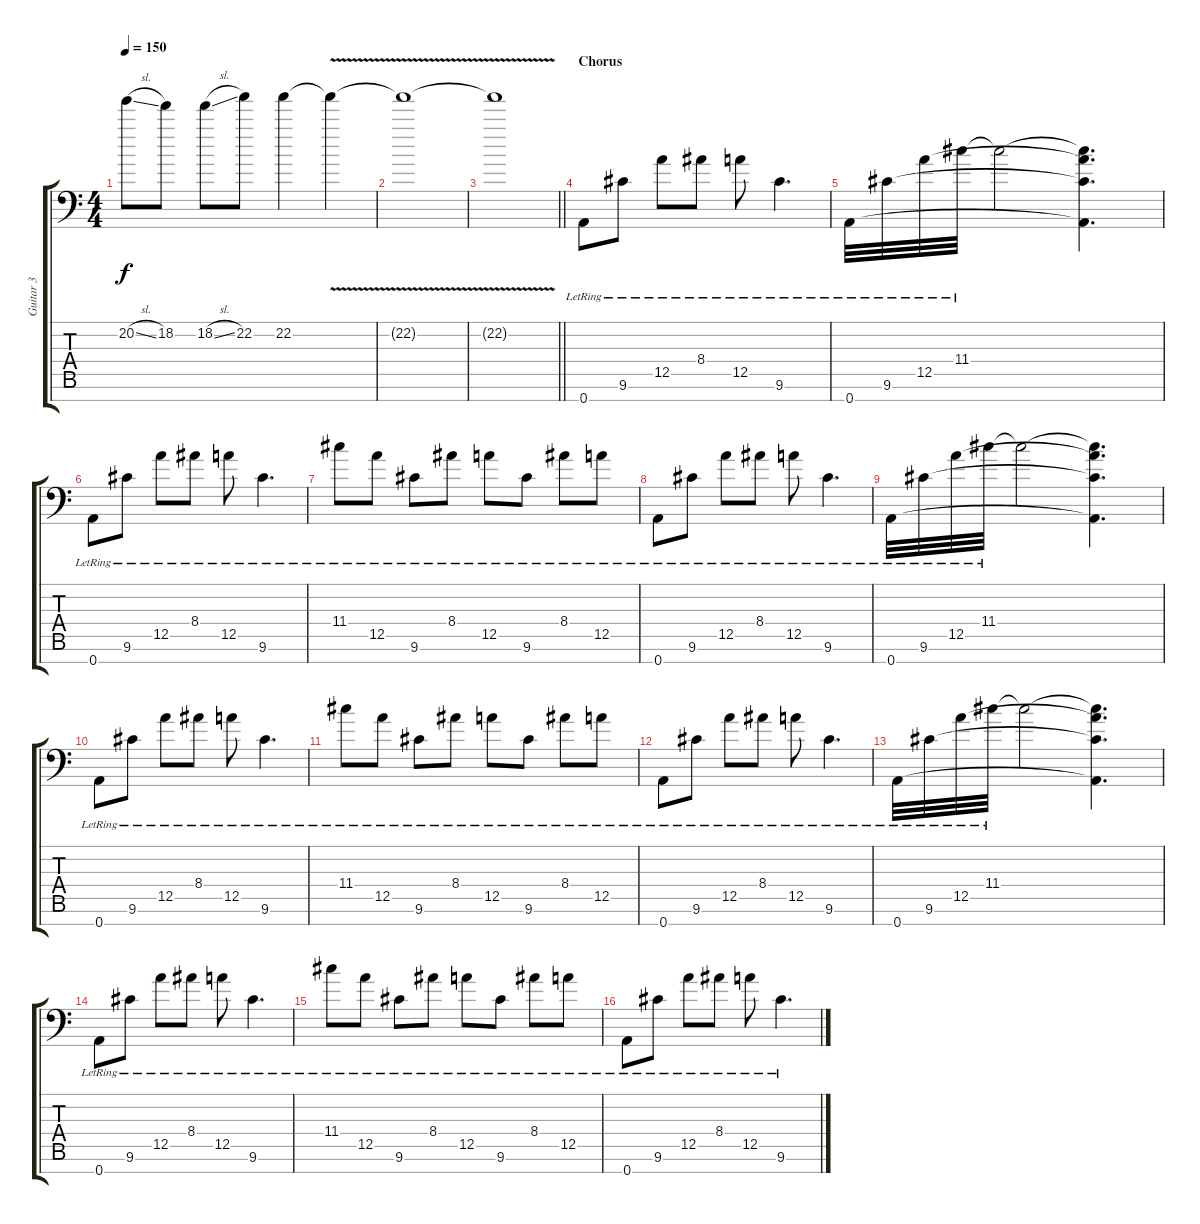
\track ("Guitar 3" "Guitar 3") {instrument overdrivenguitar}
\staff {score tabs}
\tuning (E4 B3 G3 D3 A2 E2 A1) {hide}
\ts (4 4)
\tempo 150
\clef f4
\ks c
20.2{sl}.8{dy f} 18.2.8 18.2{sl}.8 22.2.8 22.2.4 22.2{v t}.4 |
22.2{v t}.1{volume 0} |
\barLineRight lightlight
22.2{t}.1 |
\section ("" "Chorus")
0.7{lr}.8{volume 14} 9.6{lr}.8 12.5{lr}.8 8.4{lr}.8 12.5{lr}.8 9.6{lr}.4{d} |
0.7{lr}.32 9.6{lr}.32 12.5{lr}.32 11.4{lr}.32 11.4{t}.2 (11.4{t} 12.5{t} 9.6{t} 0.7{t}).4{d} |
0.7{lr}.8 9.6{lr}.8 12.5{lr}.8 8.4{lr}.8 12.5{lr}.8 9.6{lr}.4{d} |
11.4{lr}.8 12.5{lr}.8 9.6{lr}.8 8.4{lr}.8 12.5{lr}.8 9.6{lr}.8 8.4{lr}.8 12.5{lr}.8 |
0.7{lr}.8 9.6{lr}.8 12.5{lr}.8 8.4{lr}.8 12.5{lr}.8 9.6{lr}.4{d} |
0.7{lr}.32 9.6{lr}.32 12.5{lr}.32 11.4{lr}.32 11.4{t}.2 (11.4{t} 12.5{t} 9.6{t} 0.7{t}).4{d} |
0.7{lr}.8 9.6{lr}.8 12.5{lr}.8 8.4{lr}.8 12.5{lr}.8 9.6{lr}.4{d} |
11.4{lr}.8 12.5{lr}.8 9.6{lr}.8 8.4{lr}.8 12.5{lr}.8 9.6{lr}.8 8.4{lr}.8 12.5{lr}.8 |
0.7{lr}.8 9.6{lr}.8 12.5{lr}.8 8.4{lr}.8 12.5{lr}.8 9.6{lr}.4{d} |
0.7{lr}.32 9.6{lr}.32 12.5{lr}.32 11.4{lr}.32 11.4{t}.2 (11.4{t} 12.5{t} 9.6{t} 0.7{t}).4{d} |
0.7{lr}.8 9.6{lr}.8 12.5{lr}.8 8.4{lr}.8 12.5{lr}.8 9.6{lr}.4{d} |
11.4{lr}.8 12.5{lr}.8 9.6{lr}.8 8.4{lr}.8 12.5{lr}.8 9.6{lr}.8 8.4{lr}.8 12.5{lr}.8 |
0.7{lr}.8 9.6{lr}.8 12.5{lr}.8 8.4{lr}.8 12.5{lr}.8 9.6{lr}.4{d}
